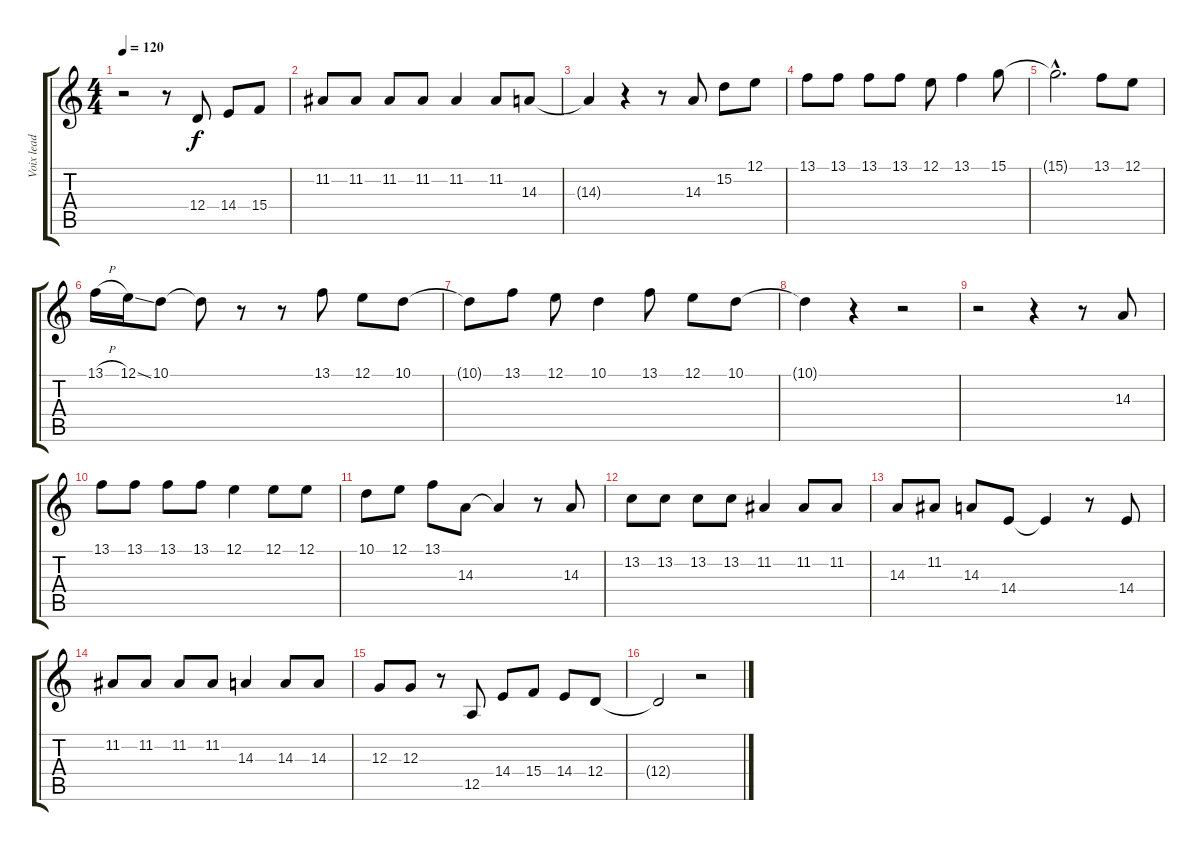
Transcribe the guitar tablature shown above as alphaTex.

\track ("Voix lead" "Voix lead") {instrument accordion}
\staff {score tabs}
\tuning (E4 B3 G3 D3 A2 E2) {hide}
\ts (4 4)
\tempo 120
\clef g2
\ks c
r.2{dy f} r.8 12.4.8 14.4.8 15.4.8 |
11.2.8 11.2.8 11.2.8 11.2.8 11.2.4 11.2.8 14.3.8 |
14.3{t}.4 r.4 r.8 14.3.8 15.2.8 12.1.8 |
13.1.8 13.1.8 13.1.8 13.1.8 12.1.8 13.1.4 15.1.8 |
15.1{hac t}.2{d} 13.1.8 12.1.8 |
13.1{h}.16 12.1{ss}.16 10.1.8 10.1{t}.8 r.8 r.8 13.1.8 12.1.8 10.1.8 |
10.1{t}.8 13.1.8 12.1.8 10.1.4 13.1.8 12.1.8 10.1.8 |
10.1{t}.4 r.4 r.2 |
r.2 r.4 r.8 14.3.8 |
13.1.8 13.1.8 13.1.8 13.1.8 12.1.4 12.1.8 12.1.8 |
10.1.8 12.1.8 13.1.8 14.3.8 14.3{t}.4 r.8 14.3.8 |
13.2.8 13.2.8 13.2.8 13.2.8 11.2.4 11.2.8 11.2.8 |
14.3.8 11.2.8 14.3.8 14.4.8 14.4{t}.4 r.8 14.4.8 |
11.2.8 11.2.8 11.2.8 11.2.8 14.3.4 14.3.8 14.3.8 |
12.3.8 12.3.8 r.8 12.5.8 14.4.8 15.4.8 14.4.8 12.4.8 |
12.4{t}.2 r.2
